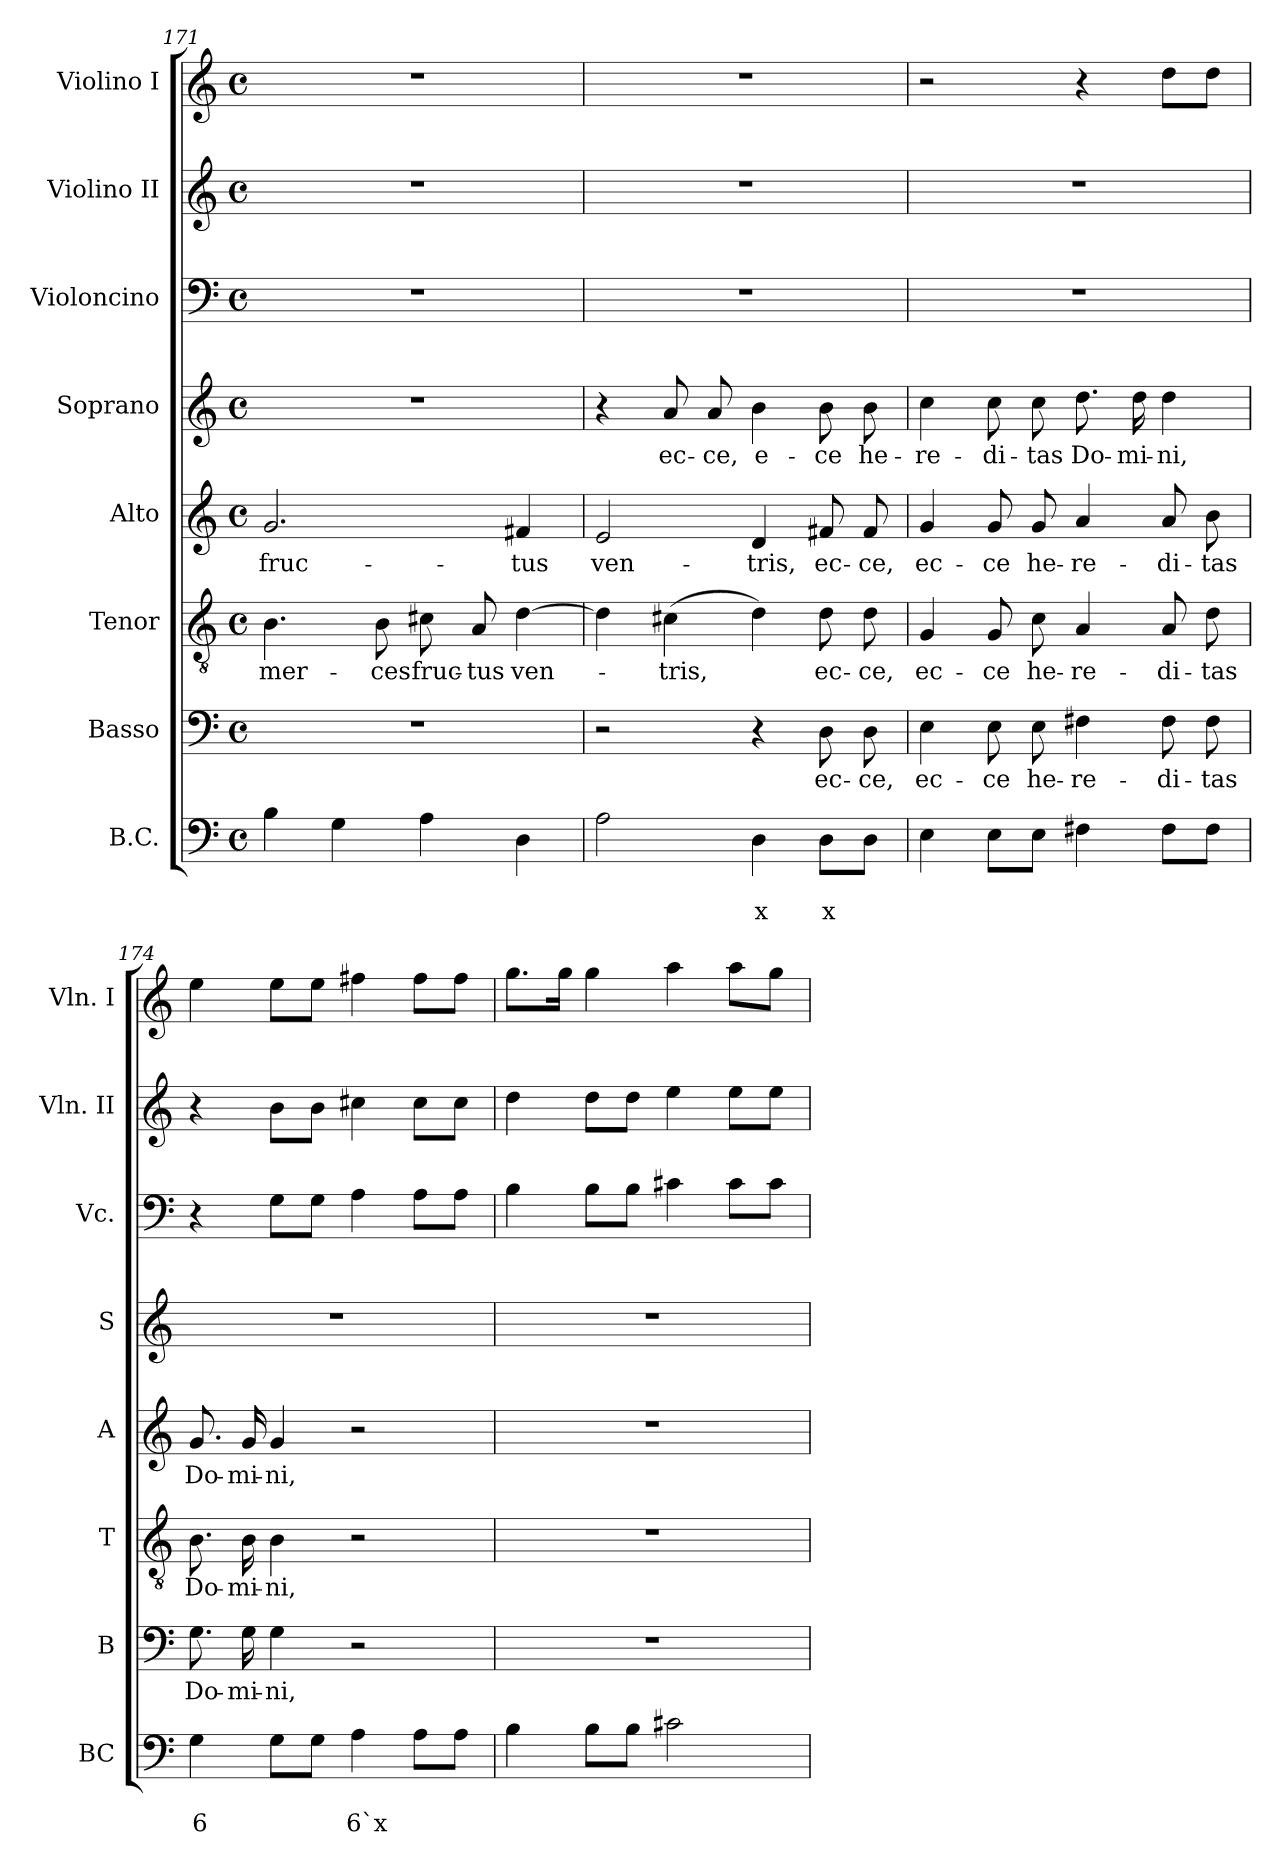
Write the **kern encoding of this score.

**kern	**text	**text	**kern	**text	**kern	**text	**kern	**text	**kern	**text	**kern	**kern	**kern
*part8	*part8	*part8	*part7	*part7	*part6	*part6	*part5	*part5	*part4	*part4	*part3	*part2	*part1
*staff8	*staff8	*staff8	*staff7	*staff7	*staff6	*staff6	*staff5	*staff5	*staff4	*staff4	*staff3	*staff2	*staff1
*I"B.C.	*	*	*I"Basso	*	*I"Tenor	*	*I"Alto	*	*I"Soprano	*	*I"Violoncino	*I"Violino II	*I"Violino I
*I'BC	*	*	*I'B	*	*I'T	*	*I'A	*	*I'S	*	*I'Vc.	*I'Vln. II	*I'Vln. I
*clefF4	*	*	*clefF4	*	*clefGv2	*	*clefG2	*	*clefG2	*	*clefF4	*clefG2	*clefG2
*k[]	*	*	*k[]	*	*k[]	*	*k[]	*	*k[]	*	*k[]	*k[]	*k[]
*C:	*	*	*C:	*	*C:	*	*C:	*	*C:	*	*C:	*C:	*C:
*M4/4	*	*	*M4/4	*	*M4/4	*	*M4/4	*	*M4/4	*	*M4/4	*M4/4	*M4/4
*met(c)	*	*	*met(c)	*	*met(c)	*	*met(c)	*	*met(c)	*	*met(c)	*met(c)	*met(c)
=171	=171	=171	=171	=171	=171	=171	=171	=171	=171	=171	=171	=171	=171
!	!	!	!	!	!	!LO:LY:b	!	!LO:LY:b	!	!	!	!	!
4B\	.	.	1r	.	4.B\	mer-	2.g/	fruc-	1r	.	1r	1r	1r
4G\	.	.	.	.	.	.	.	.	.	.	.	.	.
!	!	!	!	!	!	!LO:LY:b	!	!	!	!	!	!	!
.	.	.	.	.	8B\	-ces	.	.	.	.	.	.	.
!	!	!	!	!	!	!LO:LY:b	!	!	!	!	!	!	!
4A\	.	.	.	.	8c#X\	fruc-	.	.	.	.	.	.	.
!	!	!	!	!	!	!LO:LY:b	!	!	!	!	!	!	!
.	.	.	.	.	8A/	-tus	.	.	.	.	.	.	.
!	!	!	!	!	!	!LO:LY:b	!	!LO:LY:b	!	!	!	!	!
4D\	.	.	.	.	[4d\	ven-	4f#X/	-tus	.	.	.	.	.
=172	=172	=172	=172	=172	=172	=172	=172	=172	=172	=172	=172	=172	=172
!	!	!	!	!	!	!	!	!LO:LY:b	!	!	!	!	!
2A\	.	.	2r	.	4d\]	.	2e/	ven-	4r	.	1r	1r	1r
!	!	!	!	!	!	!LO:LY:b	!	!	!	!LO:LY:b	!	!	!
.	.	.	.	.	(>4c#X\	-tris,	.	.	8a/	ec-	.	.	.
!	!	!	!	!	!	!	!	!	!	!LO:LY:b	!	!	!
.	.	.	.	.	.	.	.	.	8a/	-ce,	.	.	.
!	!	!LO:LY:b	!	!	!	!	!	!LO:LY:b	!	!LO:LY:b	!	!	!
4D\	.	x	4r	.	4d\)	.	4d/	-tris,	4b\	e-	.	.	.
!	!	!LO:LY:b	!	!LO:LY:b	!	!LO:LY:b	!	!LO:LY:b	!	!LO:LY:b	!	!	!
8D\L	.	x	8D\	ec-	8d\	ec-	8f#X/	ec-	8b\	-ce	.	.	.
!	!	!	!	!LO:LY:b	!	!LO:LY:b	!	!LO:LY:b	!	!LO:LY:b	!	!	!
8D\J	.	.	8D\	-ce,	8d\	-ce,	8f#/	-ce,	8b\	he-	.	.	.
=173	=173	=173	=173	=173	=173	=173	=173	=173	=173	=173	=173	=173	=173
!	!	!	!	!LO:LY:b	!	!LO:LY:b	!	!LO:LY:b	!	!LO:LY:b	!	!	!
4E\	.	.	4E\	ec-	4G/	ec-	4g/	ec-	4cc\	-re-	1r	1r	2r
!	!	!	!	!LO:LY:b	!	!LO:LY:b	!	!LO:LY:b	!	!LO:LY:b	!	!	!
8E\L	.	.	8E\	-ce	8G/	-ce	8g/	-ce	8cc\	-di-	.	.	.
!	!	!	!	!LO:LY:b	!	!LO:LY:b	!	!LO:LY:b	!	!LO:LY:b	!	!	!
8E\J	.	.	8E\	he-	8c\	he-	8g/	he-	8cc\	-tas	.	.	.
!	!	!	!	!LO:LY:b	!	!LO:LY:b	!	!LO:LY:b	!	!LO:LY:b	!	!	!
4F#X\	.	.	4F#X\	-re-	4A/	-re-	4a/	-re-	8.dd\	Do-	.	.	4r
!	!	!	!	!	!	!	!	!	!	!LO:LY:b	!	!	!
.	.	.	.	.	.	.	.	.	16dd\	-mi-	.	.	.
!	!	!	!	!LO:LY:b	!	!LO:LY:b	!	!LO:LY:b	!	!LO:LY:b	!	!	!
8F#\L	.	.	8F#\	-di-	8A/	-di-	8a/	-di-	4dd\	-ni,	.	.	8dd\L
!	!	!	!	!LO:LY:b	!	!LO:LY:b	!	!LO:LY:b	!	!	!	!	!
8F#\J	.	.	8F#\	-tas	8d\	-tas	8b\	-tas	.	.	.	.	8dd\J
!!LO:PB:g=z
=174	=174	=174	=174	=174	=174	=174	=174	=174	=174	=174	=174	=174	=174
!	!	!LO:LY:b	!	!LO:LY:b	!	!LO:LY:b	!	!LO:LY:b	!	!	!	!	!
4G\	.	6	8.G\	Do-	8.B\	Do-	8.g/	Do-	1r	.	4r	4r	4ee\
!	!	!	!	!LO:LY:b	!	!LO:LY:b	!	!LO:LY:b	!	!	!	!	!
.	.	.	16G\	-mi-	16B\	-mi-	16g/	-mi-	.	.	.	.	.
!	!	!	!	!LO:LY:b	!	!LO:LY:b	!	!LO:LY:b	!	!	!	!	!
8G\L	.	.	4G\	-ni,	4B\	-ni,	4g/	-ni,	.	.	8G\L	8b\L	8ee\L
8G\J	.	.	.	.	.	.	.	.	.	.	8G\J	8b\J	8ee\J
!	!	!LO:LY:b	!	!	!	!	!	!	!	!	!	!	!
4A\	.	6`x	2r	.	2r	.	2r	.	.	.	4A\	4cc#X\	4ff#X\
8A\L	.	.	.	.	.	.	.	.	.	.	8A\L	8cc#\L	8ff#\L
8A\J	.	.	.	.	.	.	.	.	.	.	8A\J	8cc#\J	8ff#\J
=175	=175	=175	=175	=175	=175	=175	=175	=175	=175	=175	=175	=175	=175
4B\	.	.	1r	.	1r	.	1r	.	1r	.	4B\	4dd\	8.gg\L
.	.	.	.	.	.	.	.	.	.	.	.	.	16gg\Jk
8B\L	.	.	.	.	.	.	.	.	.	.	8B\L	8dd\L	4gg\
8B\J	.	.	.	.	.	.	.	.	.	.	8B\J	8dd\J	.
2c#X\	.	.	.	.	.	.	.	.	.	.	4c#X\	4ee\	4aa\
.	.	.	.	.	.	.	.	.	.	.	8c#\L	8ee\L	8aa\L
.	.	.	.	.	.	.	.	.	.	.	8c#\J	8ee\J	8gg\J
=	=	=	=	=	=	=	=	=	=	=	=	=	=
*-	*-	*-	*-	*-	*-	*-	*-	*-	*-	*-	*-	*-	*-
